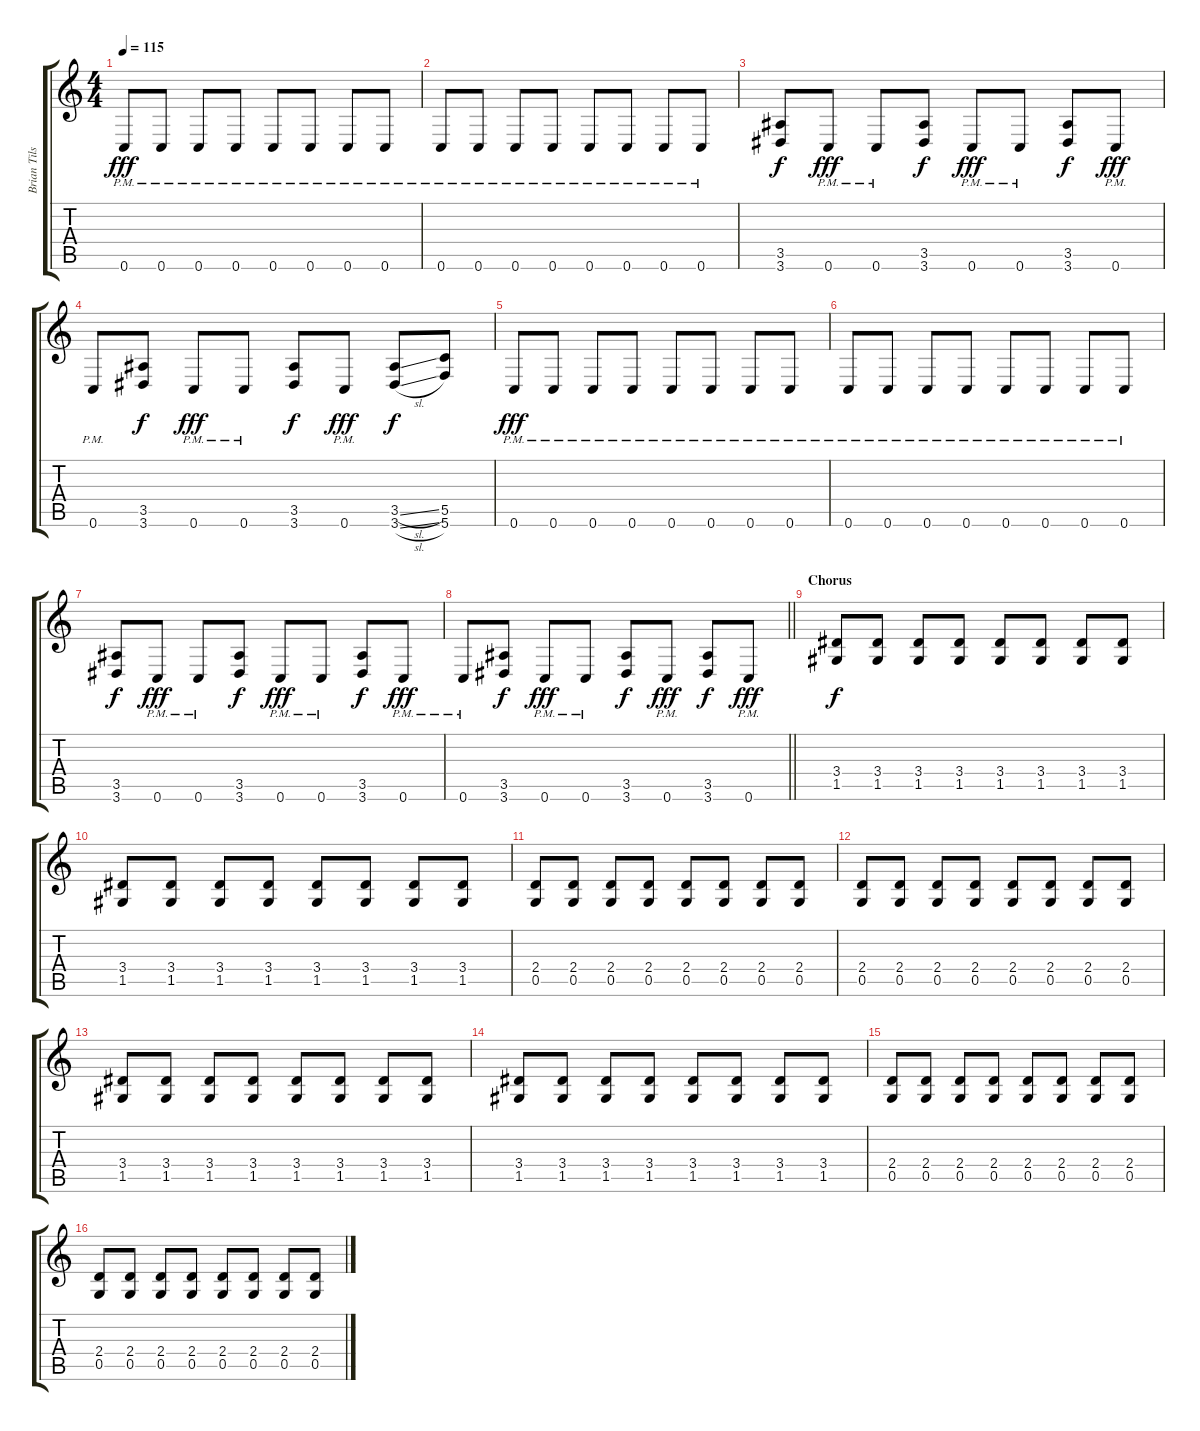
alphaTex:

\track ("Brian Tilse" "Brian Tils") {instrument distortionguitar}
\staff {score tabs}
\tuning (D4 A3 F3 C3 G2 C2) {hide}
\ts (4 4)
\tempo 115
\clef g2
\ks c
0.6{pm}.8{dy fff} 0.6{pm}.8 0.6{pm}.8 0.6{pm}.8 0.6{pm}.8 0.6{pm}.8 0.6{pm}.8 0.6{pm}.8 |
0.6{pm}.8 0.6{pm}.8 0.6{pm}.8 0.6{pm}.8 0.6{pm}.8 0.6{pm}.8 0.6{pm}.8 0.6{pm}.8 |
(3.5 3.6).8{dy f} 0.6{pm}.8{dy fff} 0.6{pm}.8 (3.5 3.6).8{dy f} 0.6{pm}.8{dy fff} 0.6{pm}.8 (3.5 3.6).8{dy f} 0.6{pm}.8{dy fff} |
0.6{pm}.8 (3.5 3.6).8{dy f} 0.6{pm}.8{dy fff} 0.6{pm}.8 (3.5 3.6).8{dy f} 0.6{pm}.8{dy fff} (3.5{sl} 3.6{sl}).8{dy f} (5.5 5.6).8 |
0.6{pm}.8{dy fff} 0.6{pm}.8 0.6{pm}.8 0.6{pm}.8 0.6{pm}.8 0.6{pm}.8 0.6{pm}.8 0.6{pm}.8 |
0.6{pm}.8 0.6{pm}.8 0.6{pm}.8 0.6{pm}.8 0.6{pm}.8 0.6{pm}.8 0.6{pm}.8 0.6{pm}.8 |
(3.5 3.6).8{dy f} 0.6{pm}.8{dy fff} 0.6{pm}.8 (3.5 3.6).8{dy f} 0.6{pm}.8{dy fff} 0.6{pm}.8 (3.5 3.6).8{dy f} 0.6{pm}.8{dy fff} |
\barLineRight lightlight
0.6{pm}.8 (3.5 3.6).8{dy f} 0.6{pm}.8{dy fff} 0.6{pm}.8 (3.5 3.6).8{dy f} 0.6{pm}.8{dy fff} (3.5 3.6).8{dy f} 0.6{pm}.8{dy fff} |
\section ("" "Chorus")
(3.4 1.5).8{dy f} (3.4 1.5).8 (3.4 1.5).8 (3.4 1.5).8 (3.4 1.5).8 (3.4 1.5).8 (3.4 1.5).8 (3.4 1.5).8 |
(3.4 1.5).8 (3.4 1.5).8 (3.4 1.5).8 (3.4 1.5).8 (3.4 1.5).8 (3.4 1.5).8 (3.4 1.5).8 (3.4 1.5).8 |
(2.4 0.5).8 (2.4 0.5).8 (2.4 0.5).8 (2.4 0.5).8 (2.4 0.5).8 (2.4 0.5).8 (2.4 0.5).8 (2.4 0.5).8 |
(2.4 0.5).8 (2.4 0.5).8 (2.4 0.5).8 (2.4 0.5).8 (2.4 0.5).8 (2.4 0.5).8 (2.4 0.5).8 (2.4 0.5).8 |
(3.4 1.5).8 (3.4 1.5).8 (3.4 1.5).8 (3.4 1.5).8 (3.4 1.5).8 (3.4 1.5).8 (3.4 1.5).8 (3.4 1.5).8 |
(3.4 1.5).8 (3.4 1.5).8 (3.4 1.5).8 (3.4 1.5).8 (3.4 1.5).8 (3.4 1.5).8 (3.4 1.5).8 (3.4 1.5).8 |
(2.4 0.5).8 (2.4 0.5).8 (2.4 0.5).8 (2.4 0.5).8 (2.4 0.5).8 (2.4 0.5).8 (2.4 0.5).8 (2.4 0.5).8 |
(2.4 0.5).8 (2.4 0.5).8 (2.4 0.5).8 (2.4 0.5).8 (2.4 0.5).8 (2.4 0.5).8 (2.4 0.5).8 (2.4 0.5).8
